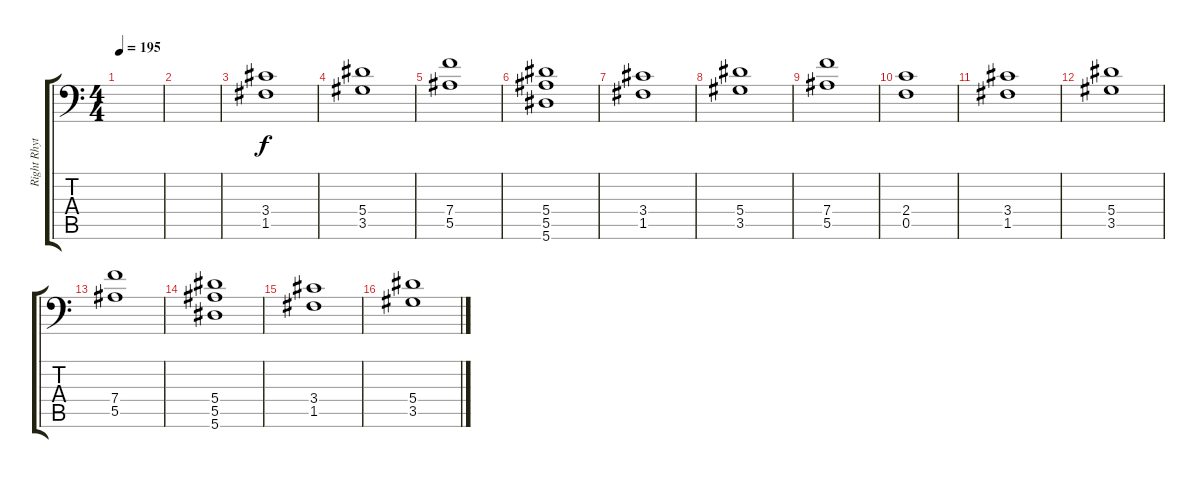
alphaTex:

\track ("Right Rhythm" "Right Rhyt") {instrument distortionguitar}
\staff {score tabs}
\tuning (C4 G3 Eb3 Bb2 F2 Bb1) {hide}
\ts (4 4)
\tempo 195
\clef f4
\ks c
|
|
(3.4 1.5).1 |
(5.4 3.5).1 |
(7.4 5.5).1 |
(5.4 5.5 5.6).1 |
(3.4 1.5).1 |
(5.4 3.5).1 |
(7.4 5.5).1 |
(2.4 0.5).1 |
(3.4 1.5).1 |
(5.4 3.5).1 |
(7.4 5.5).1 |
(5.4 5.5 5.6).1 |
(3.4 1.5).1 |
(5.4 3.5).1
